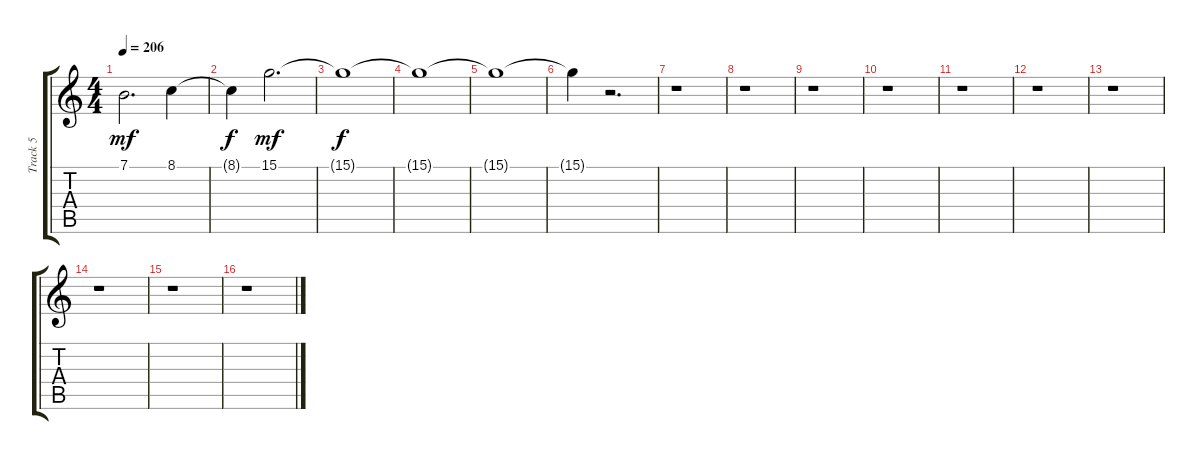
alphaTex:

\track ("Track 5" "Track 5") {instrument piccolo}
\staff {score tabs}
\tuning (E4 B3 G3 D3 A2 E2) {hide}
\ts (4 4)
\tempo 206
\clef g2
\ks c
7.1.2{d dy mf} 8.1.4 |
8.1{t}.4{dy f} 15.1.2{d dy mf} |
15.1{t}.1{dy f} |
15.1{t}.1 |
15.1{t}.1 |
15.1{t}.4 r.2{d} |
r.1 |
r.1 |
r.1 |
r.1 |
r.1 |
r.1 |
r.1 |
r.1 |
r.1 |
r.1
